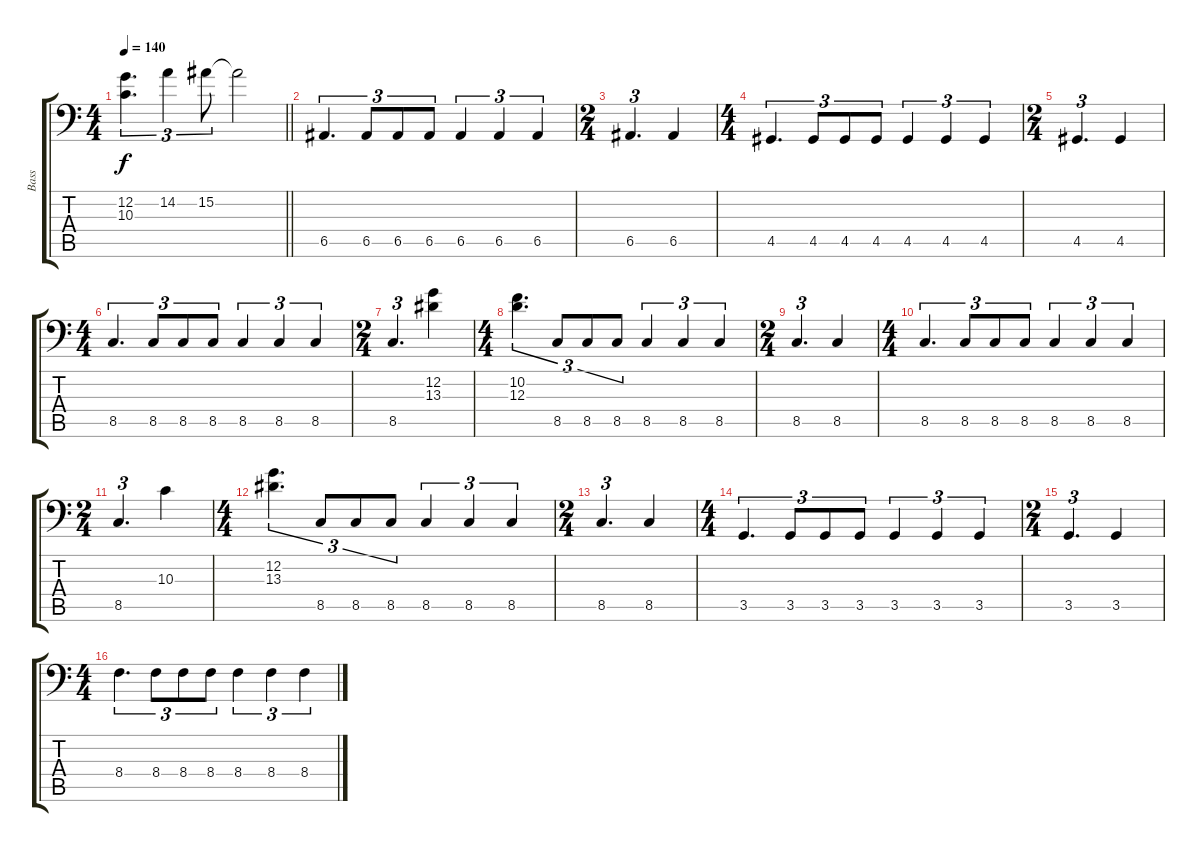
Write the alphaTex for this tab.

\track ("Bass" "Bass") {instrument electricbassfinger}
\staff {score tabs}
\tuning (C3 G2 D2 A1 E1 B0) {hide}
\ts (4 4)
\tempo 140
\clef f4
\barLineRight lightlight
\ks c
(12.2 10.3).4{d tu (3 2) dy f} 14.2.4{tu (3 2)} 15.2.8{tu (3 2)} 15.2{t}.2 |
6.5.4{d tu (3 2)} 6.5.8{tu (3 2)} 6.5.8{tu (3 2)} 6.5.8{tu (3 2)} 6.5.4{tu (3 2)} 6.5.4{tu (3 2)} 6.5.4{tu (3 2)} |
\ts (2 4)
6.5.4{d tu (3 2)} 6.5.4 |
\ts (4 4)
4.5.4{d tu (3 2)} 4.5.8{tu (3 2)} 4.5.8{tu (3 2)} 4.5.8{tu (3 2)} 4.5.4{tu (3 2)} 4.5.4{tu (3 2)} 4.5.4{tu (3 2)} |
\ts (2 4)
4.5.4{d tu (3 2)} 4.5.4 |
\ts (4 4)
8.5.4{d tu (3 2)} 8.5.8{tu (3 2)} 8.5.8{tu (3 2)} 8.5.8{tu (3 2)} 8.5.4{tu (3 2)} 8.5.4{tu (3 2)} 8.5.4{tu (3 2)} |
\ts (2 4)
8.5.4{d tu (3 2)} (12.2 13.3).4 |
\ts (4 4)
(10.2 12.3).4{d tu (3 2)} 8.5.8{tu (3 2)} 8.5.8{tu (3 2)} 8.5.8{tu (3 2)} 8.5.4{tu (3 2)} 8.5.4{tu (3 2)} 8.5.4{tu (3 2)} |
\ts (2 4)
8.5.4{d tu (3 2)} 8.5.4 |
\ts (4 4)
8.5.4{d tu (3 2)} 8.5.8{tu (3 2)} 8.5.8{tu (3 2)} 8.5.8{tu (3 2)} 8.5.4{tu (3 2)} 8.5.4{tu (3 2)} 8.5.4{tu (3 2)} |
\ts (2 4)
8.5.4{d tu (3 2)} 10.3.4 |
\ts (4 4)
(12.2 13.3).4{d tu (3 2)} 8.5.8{tu (3 2)} 8.5.8{tu (3 2)} 8.5.8{tu (3 2)} 8.5.4{tu (3 2)} 8.5.4{tu (3 2)} 8.5.4{tu (3 2)} |
\ts (2 4)
8.5.4{d tu (3 2)} 8.5.4 |
\ts (4 4)
3.5.4{d tu (3 2)} 3.5.8{tu (3 2)} 3.5.8{tu (3 2)} 3.5.8{tu (3 2)} 3.5.4{tu (3 2)} 3.5.4{tu (3 2)} 3.5.4{tu (3 2)} |
\ts (2 4)
3.5.4{d tu (3 2)} 3.5.4 |
\ts (4 4)
8.4.4{d tu (3 2)} 8.4.8{tu (3 2)} 8.4.8{tu (3 2)} 8.4.8{tu (3 2)} 8.4.4{tu (3 2)} 8.4.4{tu (3 2)} 8.4.4{tu (3 2)}
